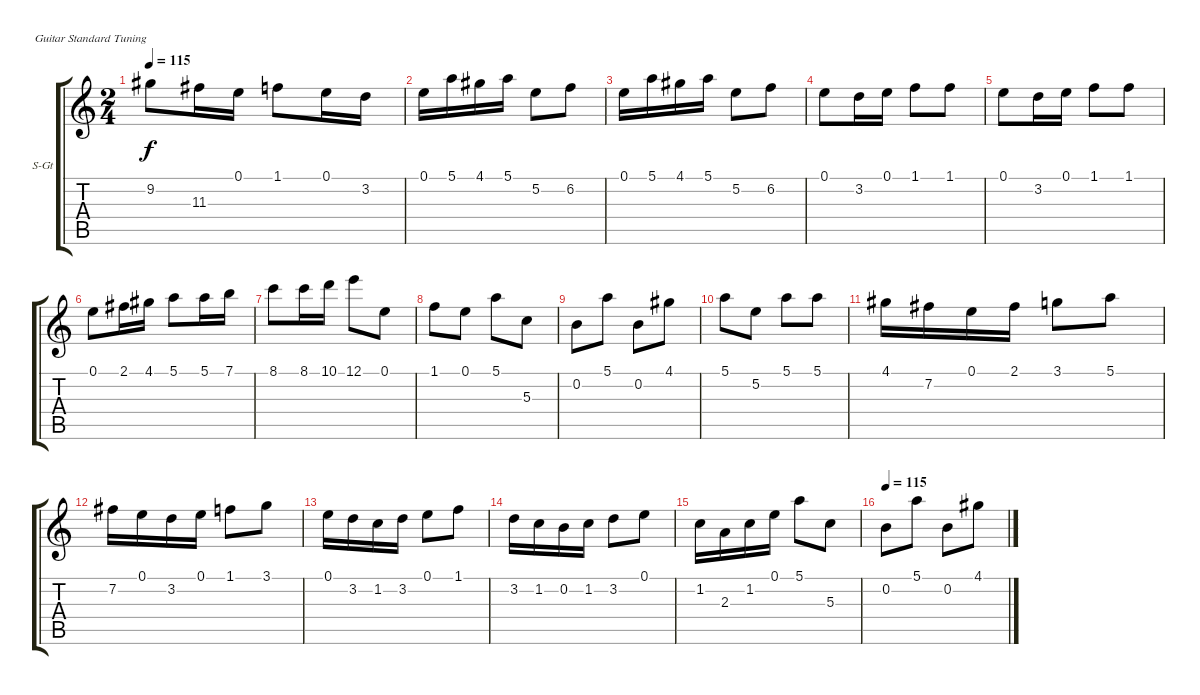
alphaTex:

\defaultSystemsLayout 4
\bracketExtendMode groupsimilarinstruments
\firstSystemTrackNameOrientation horizontal
\otherSystemsTrackNameOrientation horizontal
\track ("Violin 1" "S-Gt") {instrument acousticguitarsteel}
\staff {score tabs}
\tuning (E4 B3 G3 D3 A2 E2)
\ts (2 4)
\tempo 115
\clef g2
\ks c
9.2.8{dy f} 11.3.16 0.1.16 1.1.8 0.1.16 3.2.16 |
0.1.16 5.1.16 4.1.16 5.1.16 5.2.8 6.2.8 |
0.1.16 5.1.16 4.1.16 5.1.16 5.2.8 6.2.8 |
0.1.8 3.2.16 0.1.16 1.1.8 1.1.8 |
0.1.8 3.2.16 0.1.16 1.1.8 1.1.8 |
0.1.8 2.1.16 4.1.16 5.1.8 5.1.16 7.1.16 |
8.1.8 8.1.16 10.1.16 12.1.8 0.1.8 |
1.1.8 0.1.8 5.1.8 5.3.8 |
0.2.8 5.1.8 0.2.8 4.1.8 |
5.1.8 5.2.8 5.1.8 5.1.8 |
4.1.16 7.2.16 0.1.16 2.1.16 3.1.8 5.1.8 |
7.2.16 0.1.16 3.2.16 0.1.16 1.1.8 3.1.8 |
0.1.16 3.2.16 1.2.16 3.2.16 0.1.8 1.1.8 |
3.2.16 1.2.16 0.2.16 1.2.16 3.2.8 0.1.8 |
1.2.16 2.3.16 1.2.16 0.1.16 5.1.8 5.3.8 |
\tempo (115 0.00625)
0.2.8 5.1.8 0.2.8 4.1.8
